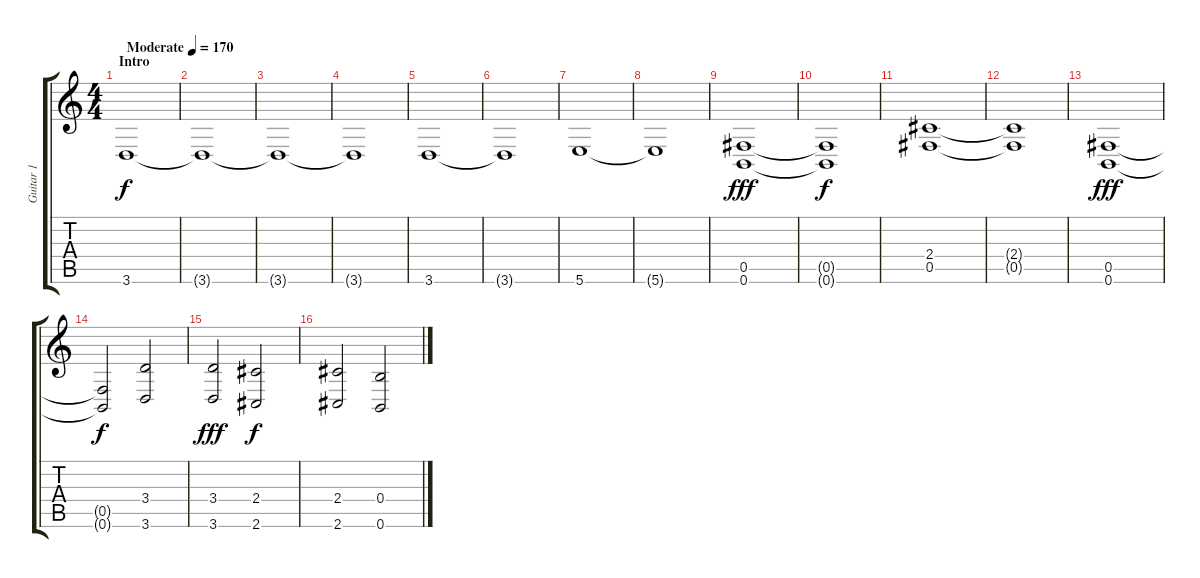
\track ("Guitar 1" "Guitar 1") {instrument distortionguitar}
\staff {score tabs}
\tuning (Db4 Ab3 E3 B2 Gb2 B1) {hide}
\ts (4 4)
\section ("" "Intro")
\tempo (170 "Moderate")
\clef g2
\ks c
3.6.1{dy f instrument distortionguitar} |
3.6{t}.1 |
3.6{t}.1 |
3.6{t}.1 |
3.6.1 |
3.6{t}.1 |
5.6.1 |
5.6{t}.1 |
(0.5 0.6).1{dy fff} |
(0.5{t} 0.6{t}).1{dy f} |
(2.4 0.5).1 |
(2.4{t} 0.5{t}).1 |
(0.5 0.6).1{dy fff} |
(0.5{t} 0.6{t}).2{dy f} (3.4 3.6).2 |
(3.4 3.6).2{dy fff} (2.4 2.6).2{dy f} |
(2.4 2.6).2 (0.4 0.6).2
